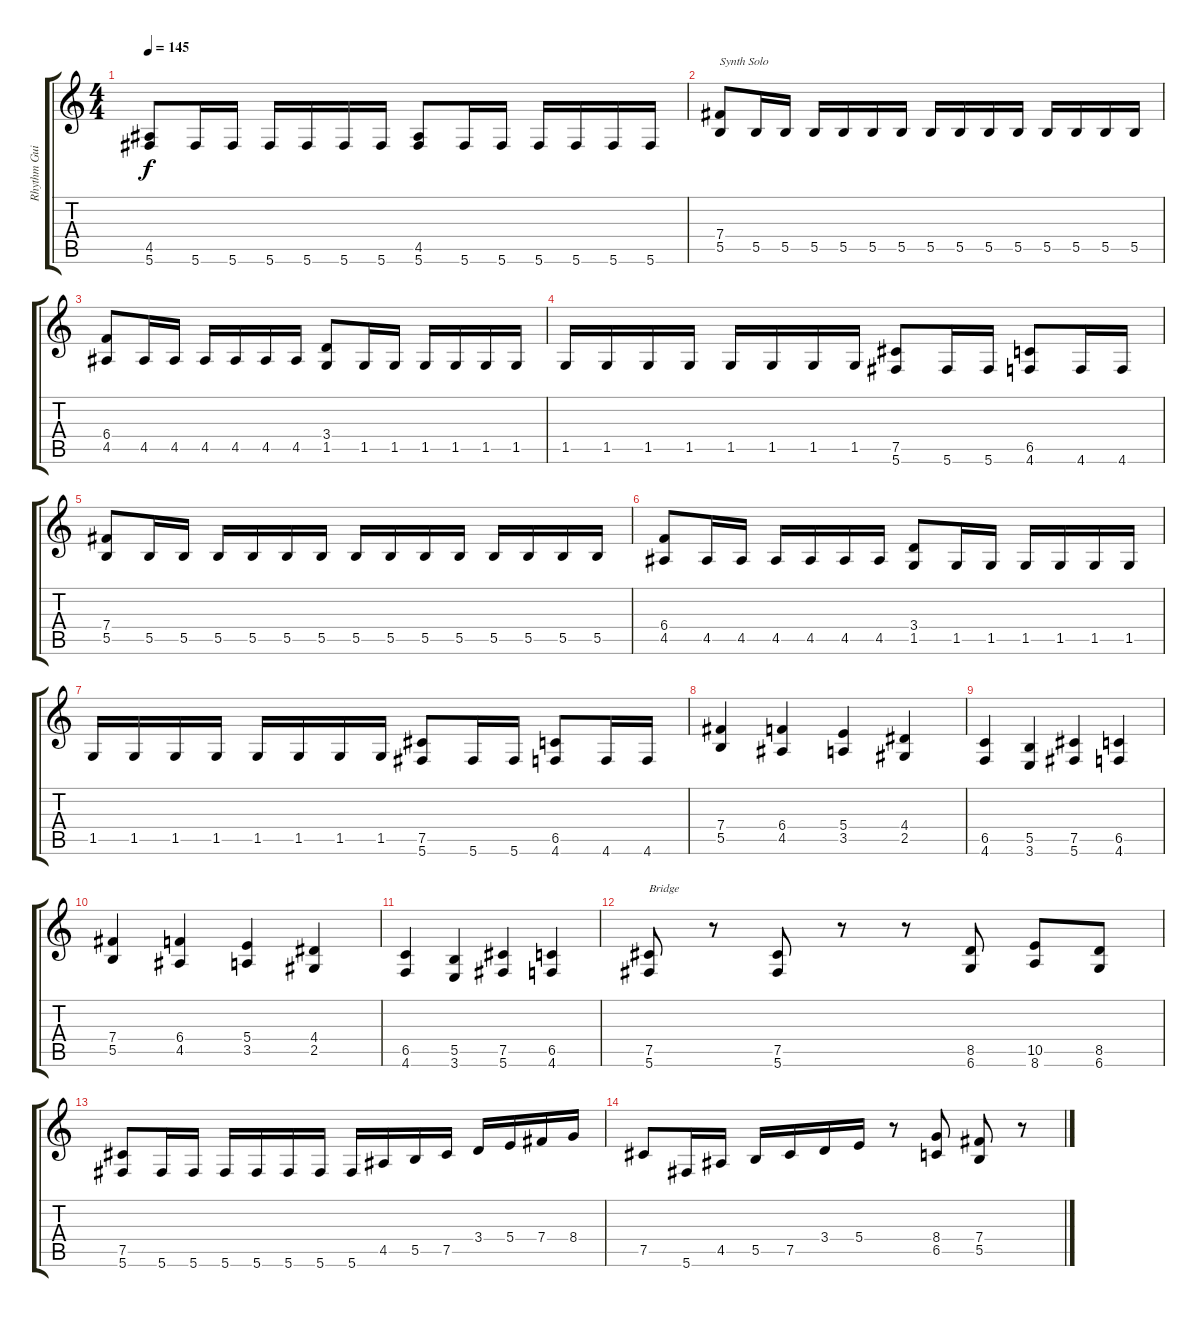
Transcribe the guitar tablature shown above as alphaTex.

\track ("Rhythm Guitar" "Rhythm Gui") {instrument distortionguitar}
\staff {score tabs}
\tuning (Db4 Ab3 E3 B2 Gb2 Db2) {hide}
\ts (4 4)
\tempo 145
\clef g2
\ks c
(4.5 5.6).8{dy f} 5.6.16 5.6.16 5.6.16 5.6.16 5.6.16 5.6.16 (4.5 5.6).8 5.6.16 5.6.16 5.6.16 5.6.16 5.6.16 5.6.16 |
(7.4 5.5).8{txt "Synth Solo"} 5.5.16 5.5.16 5.5.16 5.5.16 5.5.16 5.5.16 5.5.16 5.5.16 5.5.16 5.5.16 5.5.16 5.5.16 5.5.16 5.5.16 |
(6.4 4.5).8 4.5.16 4.5.16 4.5.16 4.5.16 4.5.16 4.5.16 (3.4 1.5).8 1.5.16 1.5.16 1.5.16 1.5.16 1.5.16 1.5.16 |
1.5.16 1.5.16 1.5.16 1.5.16 1.5.16 1.5.16 1.5.16 1.5.16 (7.5 5.6).8 5.6.16 5.6.16 (6.5 4.6).8 4.6.16 4.6.16 |
(7.4 5.5).8 5.5.16 5.5.16 5.5.16 5.5.16 5.5.16 5.5.16 5.5.16 5.5.16 5.5.16 5.5.16 5.5.16 5.5.16 5.5.16 5.5.16 |
(6.4 4.5).8 4.5.16 4.5.16 4.5.16 4.5.16 4.5.16 4.5.16 (3.4 1.5).8 1.5.16 1.5.16 1.5.16 1.5.16 1.5.16 1.5.16 |
1.5.16 1.5.16 1.5.16 1.5.16 1.5.16 1.5.16 1.5.16 1.5.16 (7.5 5.6).8 5.6.16 5.6.16 (6.5 4.6).8 4.6.16 4.6.16 |
(7.4 5.5).4 (6.4 4.5).4 (5.4 3.5).4 (4.4 2.5).4 |
(6.5 4.6).4 (5.5 3.6).4 (7.5 5.6).4 (6.5 4.6).4 |
(7.4 5.5).4 (6.4 4.5).4 (5.4 3.5).4 (4.4 2.5).4 |
(6.5 4.6).4 (5.5 3.6).4 (7.5 5.6).4 (6.5 4.6).4 |
(7.5 5.6).8{txt "Bridge"} r.8 (7.5 5.6).8 r.8 r.8 (8.5 6.6).8 (10.5 8.6).8 (8.5 6.6).8 |
(7.5 5.6).8 5.6.16 5.6.16 5.6.16 5.6.16 5.6.16 5.6.16 5.6.16 4.5.16 5.5.16 7.5.16 3.4.16 5.4.16 7.4.16 8.4.16 |
7.5.8 5.6.16 4.5.16 5.5.16 7.5.16 3.4.16 5.4.16 r.8 (8.4 6.5).8 (7.4 5.5).8 r.8
